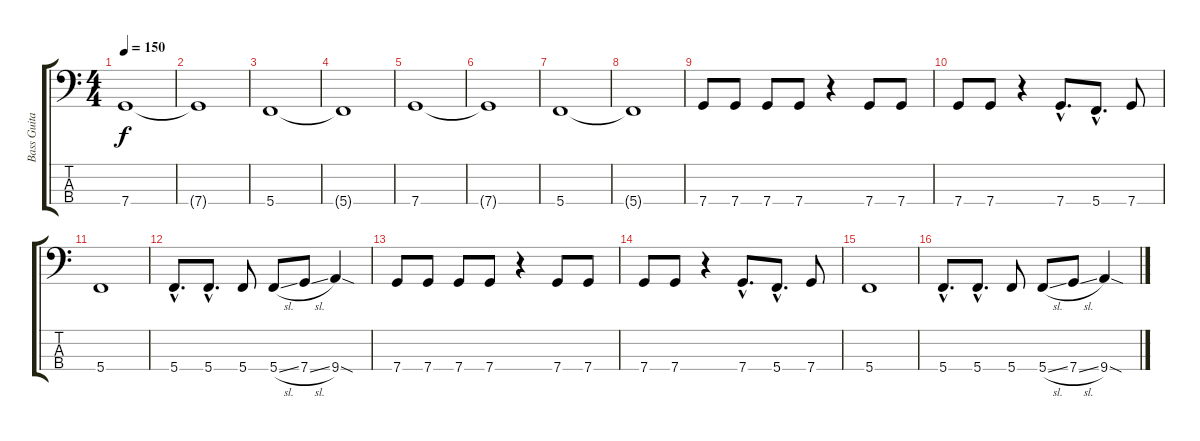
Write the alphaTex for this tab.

\track ("Bass Guitar" "Bass Guita") {instrument electricbasspick}
\staff {score tabs}
\tuning (F2 C2 G1 C1) {hide}
\ts (4 4)
\tempo 150
\clef f4
\ks c
7.4.1{dy f} |
7.4{t}.1 |
5.4.1 |
5.4{t}.1 |
7.4.1 |
7.4{t}.1 |
5.4.1 |
5.4{t}.1 |
7.4.8 7.4.8 7.4.8 7.4.8 r.4 7.4.8 7.4.8 |
7.4.8 7.4.8 r.4 7.4{hac}.8{d} 5.4{hac}.8{d} 7.4.8 |
5.4.1 |
5.4{hac}.8{d} 5.4{hac}.8{d} 5.4.8 5.4{sl}.8 7.4{sl}.8 9.4{sod}.4 |
7.4.8 7.4.8 7.4.8 7.4.8 r.4 7.4.8 7.4.8 |
7.4.8 7.4.8 r.4 7.4{hac}.8{d} 5.4{hac}.8{d} 7.4.8 |
5.4.1 |
5.4{hac}.8{d} 5.4{hac}.8{d} 5.4.8 5.4{sl}.8 7.4{sl}.8 9.4{sod}.4
